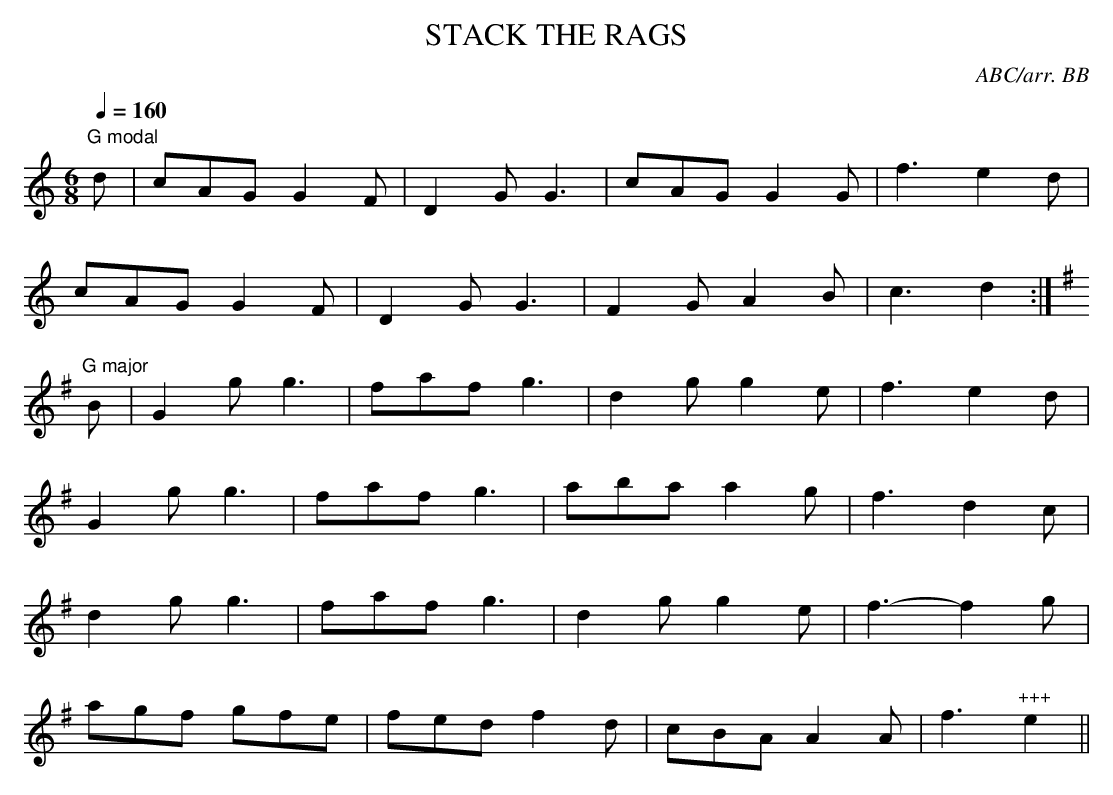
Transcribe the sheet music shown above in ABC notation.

X:1
T:STACK THE RAGS
C:ABC/arr. BB
Y:"very quick; single jig"
Q:1/4=160
L:1/8
M:6/8
K:C
"G modal"
d|cAG G2F|D2G G3|cAG G2G|f3 e2d|
cAG G2F|D2G G3|F2G A2B|c3 d2 :|%"fine"c3d3|g6|]
K:G
"G major"
B|G2g g3|faf g3|d2g g2e|f3 e2d|
G2g g3|faf g3|aba a2g|f3 d2c|
d2g g3|faf g3|d2g g2e|f3-f2g|
agf gfe|fed f2d|cBA A2A|f3 "+++"e2||
